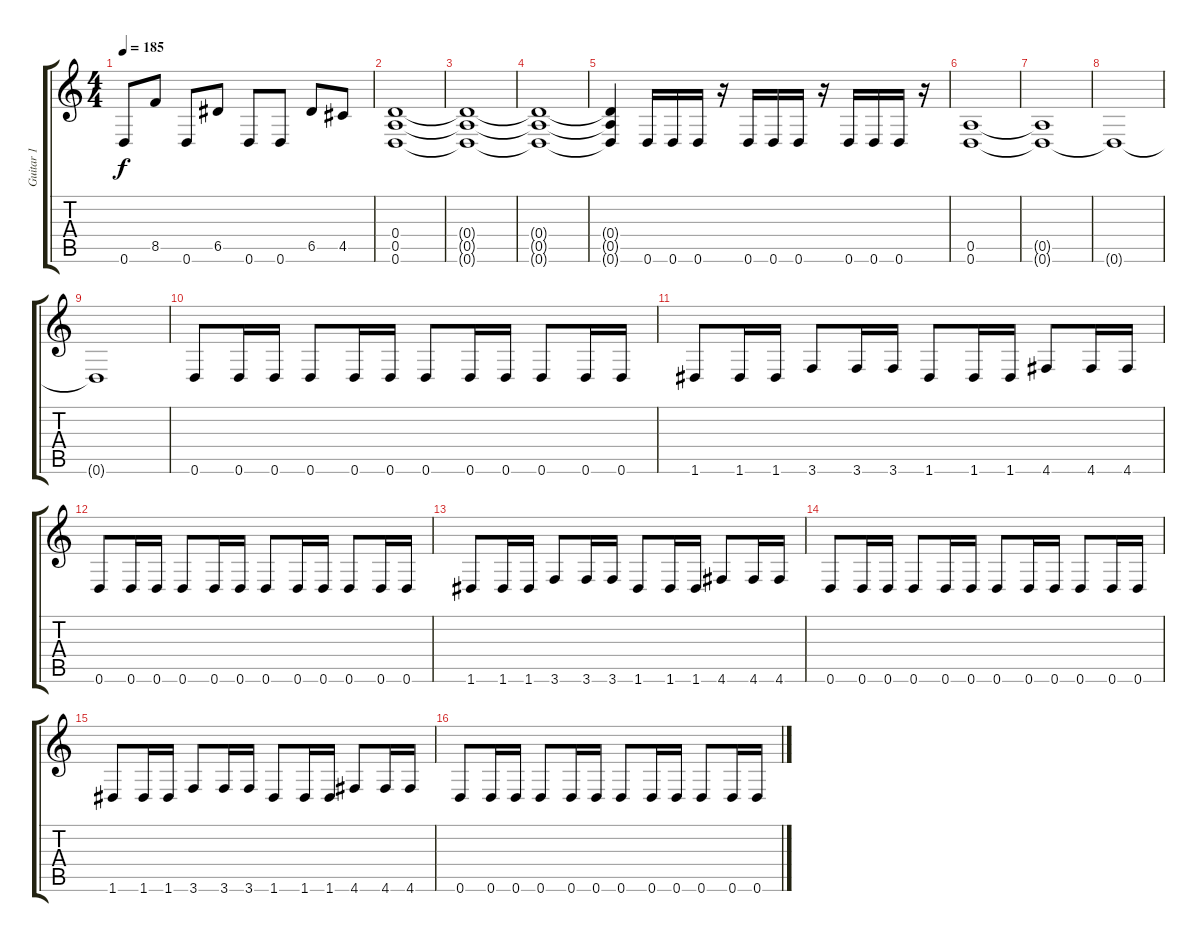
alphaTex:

\track ("Guitar 1" "Guitar 1") {instrument distortionguitar}
\staff {score tabs}
\tuning (E4 B3 G3 D3 A2 D2) {hide}
\ts (4 4)
\tempo 185
\clef g2
\ks c
0.6.8{dy f} 8.5.8 0.6.8 6.5.8 0.6.8 0.6.8 6.5.8 4.5.8 |
(0.4 0.5 0.6).1 |
(0.4{t} 0.5{t} 0.6{t}).1 |
(0.4{t} 0.5{t} 0.6{t}).1 |
(0.4{t} 0.5{t} 0.6{t}).4 0.6.16 0.6.16 0.6.16 r.16 0.6.16 0.6.16 0.6.16 r.16 0.6.16 0.6.16 0.6.16 r.16 |
(0.5 0.6).1 |
(0.5{t} 0.6{t}).1 |
0.6{t}.1 |
0.6{t}.1 |
0.6.8 0.6.16 0.6.16 0.6.8 0.6.16 0.6.16 0.6.8 0.6.16 0.6.16 0.6.8 0.6.16 0.6.16 |
1.6.8 1.6.16 1.6.16 3.6.8 3.6.16 3.6.16 1.6.8 1.6.16 1.6.16 4.6.8 4.6.16 4.6.16 |
0.6.8 0.6.16 0.6.16 0.6.8 0.6.16 0.6.16 0.6.8 0.6.16 0.6.16 0.6.8 0.6.16 0.6.16 |
1.6.8 1.6.16 1.6.16 3.6.8 3.6.16 3.6.16 1.6.8 1.6.16 1.6.16 4.6.8 4.6.16 4.6.16 |
0.6.8 0.6.16 0.6.16 0.6.8 0.6.16 0.6.16 0.6.8 0.6.16 0.6.16 0.6.8 0.6.16 0.6.16 |
1.6.8 1.6.16 1.6.16 3.6.8 3.6.16 3.6.16 1.6.8 1.6.16 1.6.16 4.6.8 4.6.16 4.6.16 |
0.6.8 0.6.16 0.6.16 0.6.8 0.6.16 0.6.16 0.6.8 0.6.16 0.6.16 0.6.8 0.6.16 0.6.16
